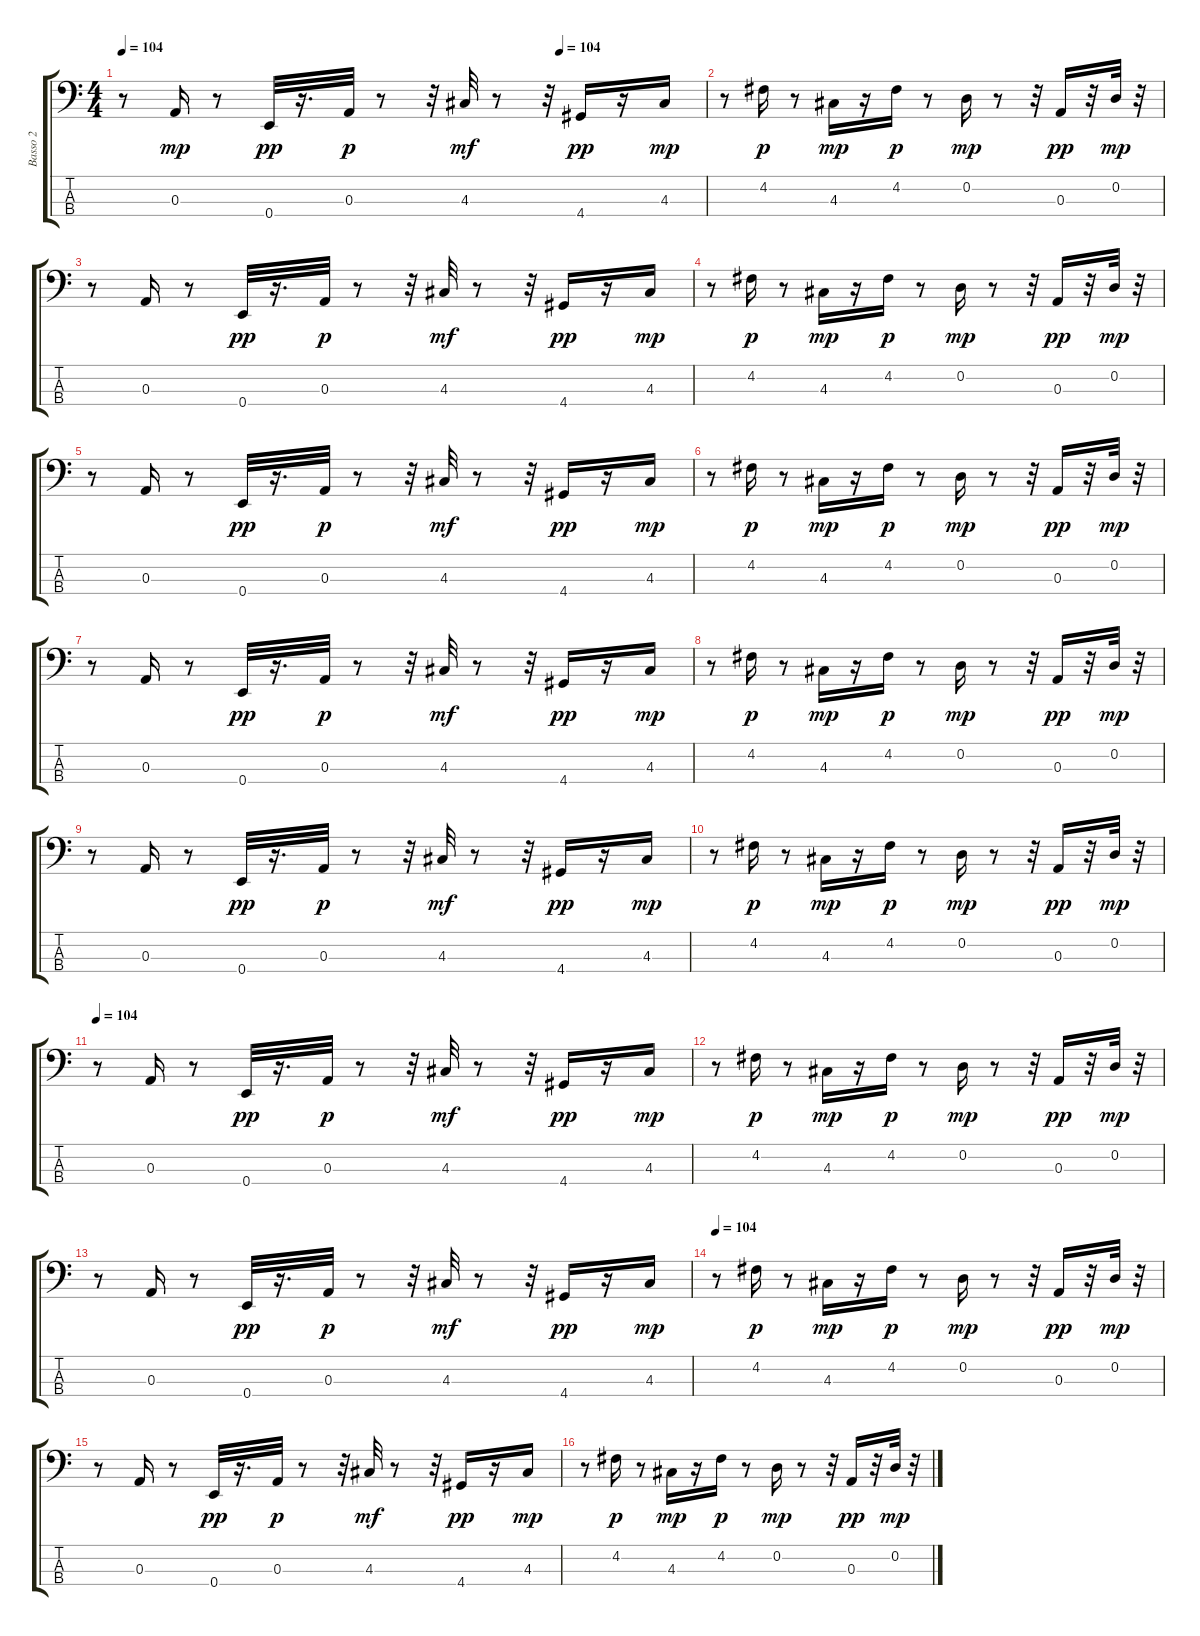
\track ("Basso 2" "Basso 2") {instrument acousticguitarnylon}
\staff {score tabs}
\tuning (G2 D2 A1 E1) {hide}
\ts (4 4)
\tempo 104
\tempo (104 0.75)
\clef f4
\ks c
r.8{dy mp} 0.3.16 r.8 0.4.32{dy pp} r.16{d} 0.3.32{dy p} r.8 r.32 4.3.32{dy mf} r.8 r.32 4.4.16{dy pp} r.16 4.3.16{dy mp} |
r.8 4.2.16{dy p} r.8 4.3.16{dy mp} r.16 4.2.16{dy p} r.8 0.2.16{dy mp} r.8 r.32 0.3.16{dy pp} r.32 0.2.32{dy mp} r.32 |
r.8 0.3.16 r.8 0.4.32{dy pp} r.16{d} 0.3.32{dy p} r.8 r.32 4.3.32{dy mf} r.8 r.32 4.4.16{dy pp} r.16 4.3.16{dy mp} |
r.8 4.2.16{dy p} r.8 4.3.16{dy mp} r.16 4.2.16{dy p} r.8 0.2.16{dy mp} r.8 r.32 0.3.16{dy pp} r.32 0.2.32{dy mp} r.32 |
r.8 0.3.16 r.8 0.4.32{dy pp} r.16{d} 0.3.32{dy p} r.8 r.32 4.3.32{dy mf} r.8 r.32 4.4.16{dy pp} r.16 4.3.16{dy mp} |
r.8 4.2.16{dy p} r.8 4.3.16{dy mp} r.16 4.2.16{dy p} r.8 0.2.16{dy mp} r.8 r.32 0.3.16{dy pp} r.32 0.2.32{dy mp} r.32 |
r.8 0.3.16 r.8 0.4.32{dy pp} r.16{d} 0.3.32{dy p} r.8 r.32 4.3.32{dy mf} r.8 r.32 4.4.16{dy pp} r.16 4.3.16{dy mp} |
r.8 4.2.16{dy p} r.8 4.3.16{dy mp} r.16 4.2.16{dy p} r.8 0.2.16{dy mp} r.8 r.32 0.3.16{dy pp} r.32 0.2.32{dy mp} r.32 |
r.8 0.3.16 r.8 0.4.32{dy pp} r.16{d} 0.3.32{dy p} r.8 r.32 4.3.32{dy mf} r.8 r.32 4.4.16{dy pp} r.16 4.3.16{dy mp} |
r.8 4.2.16{dy p} r.8 4.3.16{dy mp} r.16 4.2.16{dy p} r.8 0.2.16{dy mp} r.8 r.32 0.3.16{dy pp} r.32 0.2.32{dy mp} r.32 |
\tempo 104
r.8 0.3.16 r.8 0.4.32{dy pp} r.16{d} 0.3.32{dy p} r.8 r.32 4.3.32{dy mf} r.8 r.32 4.4.16{dy pp} r.16 4.3.16{dy mp} |
r.8 4.2.16{dy p} r.8 4.3.16{dy mp} r.16 4.2.16{dy p} r.8 0.2.16{dy mp} r.8 r.32 0.3.16{dy pp} r.32 0.2.32{dy mp} r.32 |
r.8 0.3.16 r.8 0.4.32{dy pp} r.16{d} 0.3.32{dy p} r.8 r.32 4.3.32{dy mf} r.8 r.32 4.4.16{dy pp} r.16 4.3.16{dy mp} |
\tempo 104
r.8 4.2.16{dy p} r.8 4.3.16{dy mp} r.16 4.2.16{dy p} r.8 0.2.16{dy mp} r.8 r.32 0.3.16{dy pp} r.32 0.2.32{dy mp} r.32 |
r.8 0.3.16 r.8 0.4.32{dy pp} r.16{d} 0.3.32{dy p} r.8 r.32 4.3.32{dy mf} r.8 r.32 4.4.16{dy pp} r.16 4.3.16{dy mp} |
r.8 4.2.16{dy p} r.8 4.3.16{dy mp} r.16 4.2.16{dy p} r.8 0.2.16{dy mp} r.8 r.32 0.3.16{dy pp} r.32 0.2.32{dy mp} r.32
